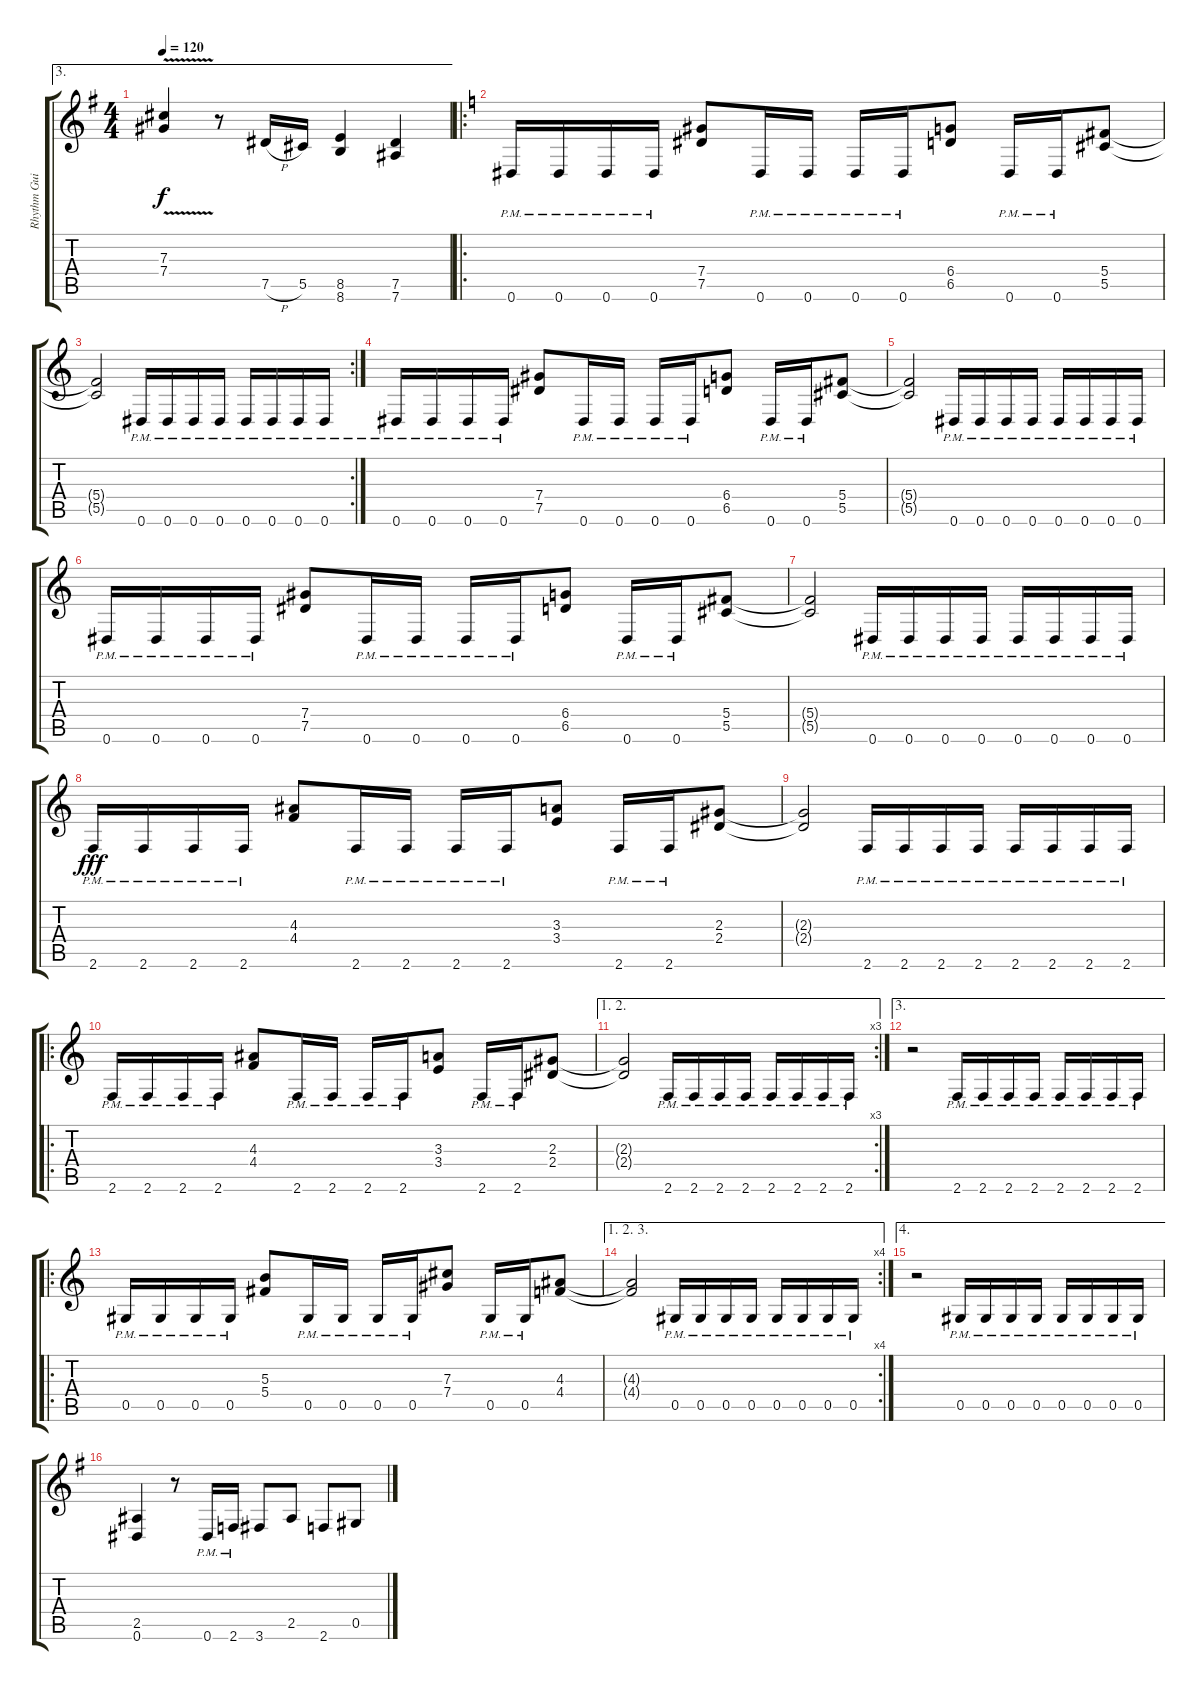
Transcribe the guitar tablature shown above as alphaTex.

\track ("Rhythm Guitar" "Rhythm Gui") {instrument distortionguitar}
\staff {score tabs}
\tuning (Eb4 Bb3 Gb3 Db3 Ab2 Eb2) {hide}
\ae 3
\ts (4 4)
\tempo 120
\clef g2
\ks g
(7.3{v} 7.4{v}).4{dy f} r.8 7.5{h}.16 5.5.16 (8.5 8.6).4 (7.5 7.6).4 |
\ro
\ks c
0.6{pm}.16 0.6{pm}.16 0.6{pm}.16 0.6{pm}.16 (7.4 7.5).8 0.6{pm}.16 0.6{pm}.16 0.6{pm}.16 0.6{pm}.16 (6.4 6.5).8 0.6{pm}.16 0.6{pm}.16 (5.4 5.5).8 |
\rc 2
(5.4{t} 5.5{t}).2 0.6{pm}.16 0.6{pm}.16 0.6{pm}.16 0.6{pm}.16 0.6{pm}.16 0.6{pm}.16 0.6{pm}.16 0.6{pm}.16 |
0.6{pm}.16 0.6{pm}.16 0.6{pm}.16 0.6{pm}.16 (7.4 7.5).8 0.6{pm}.16 0.6{pm}.16 0.6{pm}.16 0.6{pm}.16 (6.4 6.5).8 0.6{pm}.16 0.6{pm}.16 (5.4 5.5).8 |
(5.4{t} 5.5{t}).2 0.6{pm}.16 0.6{pm}.16 0.6{pm}.16 0.6{pm}.16 0.6{pm}.16 0.6{pm}.16 0.6{pm}.16 0.6{pm}.16 |
0.6{pm}.16 0.6{pm}.16 0.6{pm}.16 0.6{pm}.16 (7.4 7.5).8 0.6{pm}.16 0.6{pm}.16 0.6{pm}.16 0.6{pm}.16 (6.4 6.5).8 0.6{pm}.16 0.6{pm}.16 (5.4 5.5).8 |
(5.4{t} 5.5{t}).2 0.6{pm}.16 0.6{pm}.16 0.6{pm}.16 0.6{pm}.16 0.6{pm}.16 0.6{pm}.16 0.6{pm}.16 0.6{pm}.16 |
2.6{pm}.16{dy fff} 2.6{pm}.16 2.6{pm}.16 2.6{pm}.16 (4.3 4.4).8 2.6{pm}.16 2.6{pm}.16 2.6{pm}.16 2.6{pm}.16 (3.3 3.4).8 2.6{pm}.16 2.6{pm}.16 (2.3 2.4).8 |
(2.3{t} 2.4{t}).2 2.6{pm}.16 2.6{pm}.16 2.6{pm}.16 2.6{pm}.16 2.6{pm}.16 2.6{pm}.16 2.6{pm}.16 2.6{pm}.16 |
\ro
2.6{pm}.16 2.6{pm}.16 2.6{pm}.16 2.6{pm}.16 (4.3 4.4).8 2.6{pm}.16 2.6{pm}.16 2.6{pm}.16 2.6{pm}.16 (3.3 3.4).8 2.6{pm}.16 2.6{pm}.16 (2.3 2.4).8 |
\ae (1 2)
\rc 3
(2.3{t} 2.4{t}).2 2.6{pm}.16 2.6{pm}.16 2.6{pm}.16 2.6{pm}.16 2.6{pm}.16 2.6{pm}.16 2.6{pm}.16 2.6{pm}.16 |
\ae 3
r.2 2.6{pm}.16 2.6{pm}.16 2.6{pm}.16 2.6{pm}.16 2.6{pm}.16 2.6{pm}.16 2.6{pm}.16 2.6{pm}.16 |
\ro
0.5{pm}.16 0.5{pm}.16 0.5{pm}.16 0.5{pm}.16 (5.3 5.4).8 0.5{pm}.16 0.5{pm}.16 0.5{pm}.16 0.5{pm}.16 (7.3 7.4).8 0.5{pm}.16 0.5{pm}.16 (4.3 4.4).8 |
\ae (1 2 3)
\rc 4
(4.3{t} 4.4{t}).2 0.5{pm}.16 0.5{pm}.16 0.5{pm}.16 0.5{pm}.16 0.5{pm}.16 0.5{pm}.16 0.5{pm}.16 0.5{pm}.16 |
\ae 4
r.2 0.5{pm}.16 0.5{pm}.16 0.5{pm}.16 0.5{pm}.16 0.5{pm}.16 0.5{pm}.16 0.5{pm}.16 0.5{pm}.16 |
\ks g
(2.5 0.6).4 r.8 0.6{pm}.16 2.6{pm}.16 3.6.8 2.5.8 2.6.8 0.5.8
